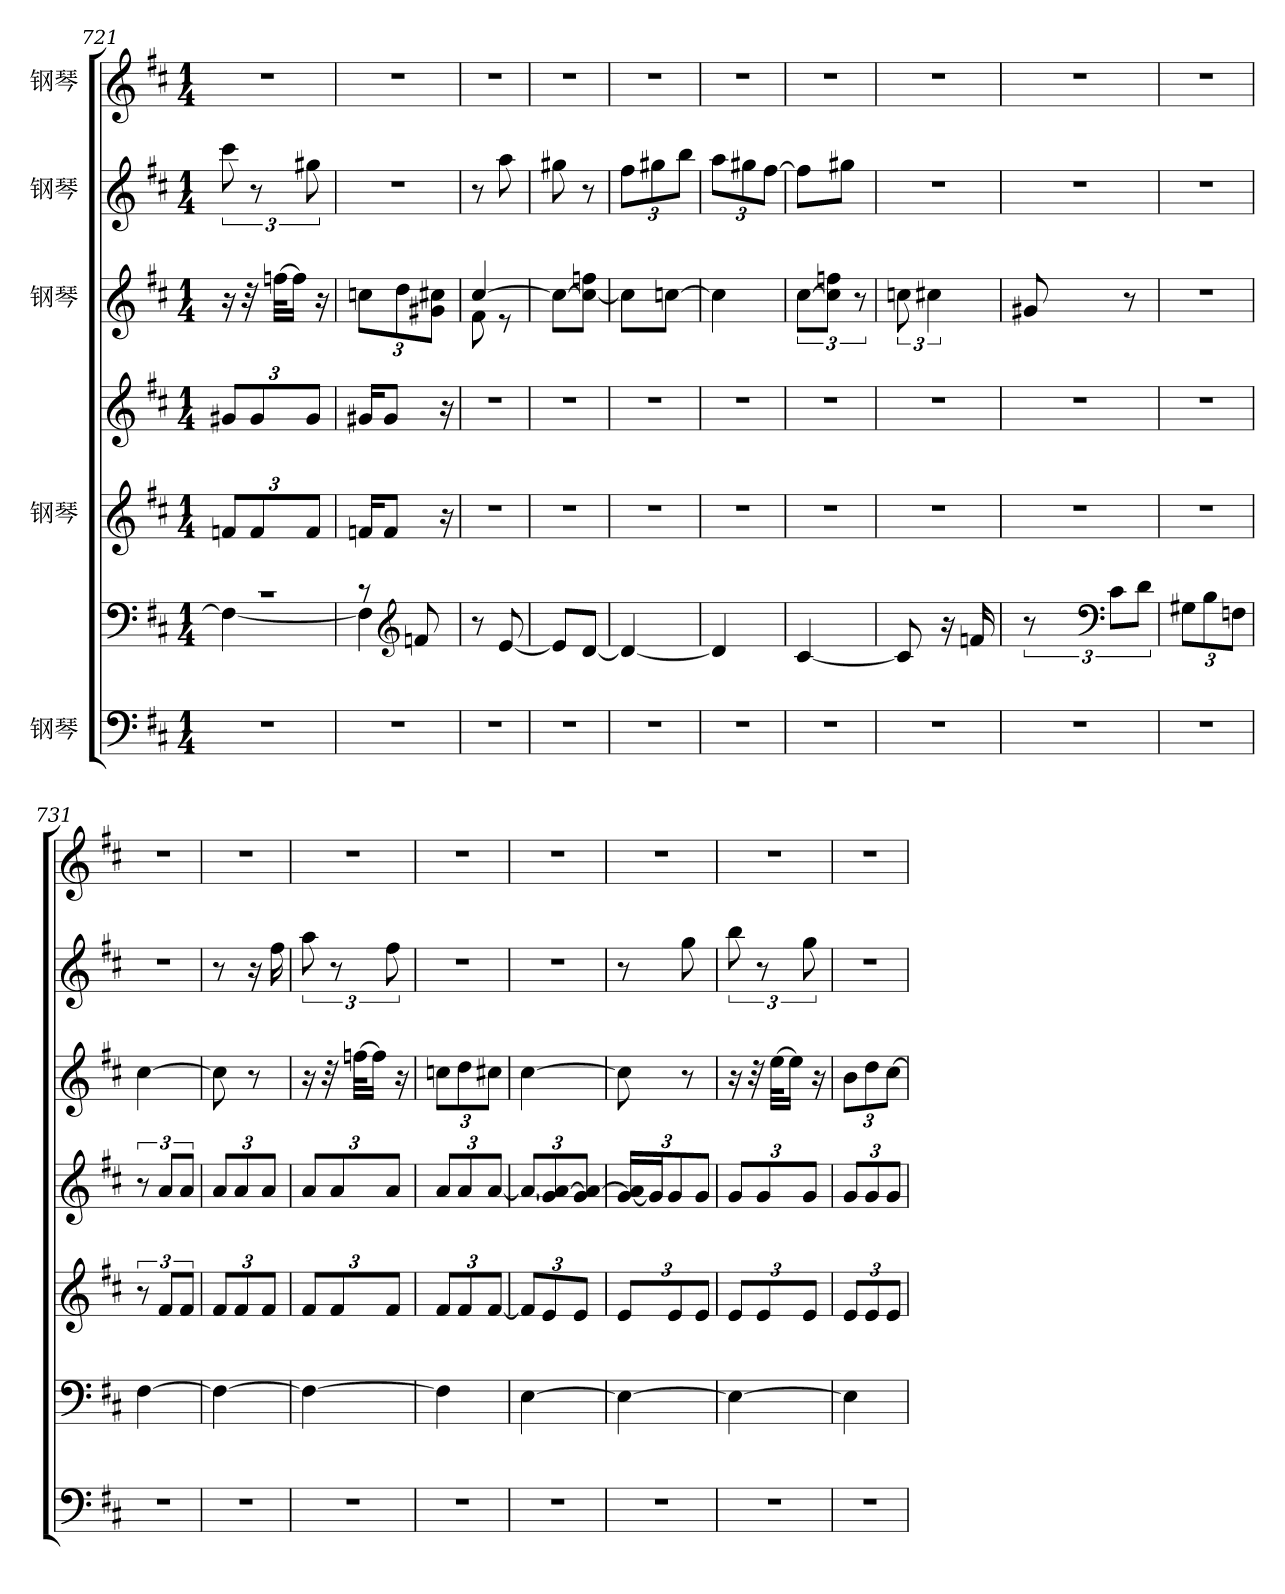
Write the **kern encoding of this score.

**kern	**kern	**kern	**kern	**kern	**kern	**kern
*part5	*part5	*part4	*part4	*part3	*part2	*part1
*staff7	*staff6	*staff5	*staff4	*staff3	*staff2	*staff1
*I"钢琴	*	*I"钢琴	*	*I"钢琴	*I"钢琴	*I"钢琴
*clefF4	*clefF4	*clefG2	*clefG2	*clefG2	*clefG2	*clefG2
*k[f#c#]	*k[f#c#]	*k[f#c#]	*k[f#c#]	*k[f#c#]	*k[f#c#]	*k[f#c#]
*M1/4	*M1/4	*M1/4	*M1/4	*M1/4	*M1/4	*M1/4
=721	=721	=721	=721	=721	=721	=721
*	*^	*	*	*	*	*
*	*	*	*Xbrackettup	*Xbrackettup	*	*	*
4r	4r	4F\_	12fn/L	12g#X/L	16r	12ccc#\	4r
.	.	.	.	.	32r	.	.
.	.	.	12f/	12g#/	.	12r	.
.	.	.	.	.	[32ffn\KLL	.	.
.	.	.	.	.	16ff\JJ]	.	.
.	.	.	12f/J	12g#/J	.	12gg#X\	.
.	.	.	.	.	16r	.	.
!!LO:PB:g=z
=722	=722	=722	=722	=722	=722	=722	=722
*	*	*	*	*	*Xbrackettup	*	*
4r	8r	4F\]	16fn/KL	16g#X/KL	12ccn\L	4r	4r
.	.	.	8f/J	8g#/J	.	.	.
.	.	.	.	.	12dd\	.	.
*	*clefG2	*	*	*	*	*	*
.	8fn/	.	.	.	.	.	.
.	.	.	.	.	12g#X\ 12cc#X\J	.	.
.	.	.	16r	16r	.	.	.
*	*v	*v	*	*	*	*	*
=723	=723	=723	=723	=723	=723	=723
*	*	*	*	*^	*	*
4r	8r	4r	4r	[4cc#/	8f#\	8r	4r
.	[8e/	.	.	.	8r	8aa\	.
*	*	*	*	*v	*v	*	*
=724	=724	=724	=724	=724	=724	=724
4r	8e/L]	4r	4r	8cc#\L_	8gg#X\	4r
.	[8d/J	.	.	8cc#\_ 8ffn\J	8r	.
=725	=725	=725	=725	=725	=725	=725
*	*	*	*	*	*Xbrackettup	*
4r	4d/_	4r	4r	8cc#\L]	12ff#\L	4r
.	.	.	.	.	12gg#X\	.
.	.	.	.	[8ccn\J	.	.
.	.	.	.	.	12bb\J	.
=726	=726	=726	=726	=726	=726	=726
4r	4d/]	4r	4r	4cc\]	12aa\L	4r
.	.	.	.	.	12gg#X\	.
.	.	.	.	.	[12ff#\J	.
=727	=727	=727	=727	=727	=727	=727
*	*	*	*	*brackettup	*	*
4r	[4c#/	4r	4r	[12cc#\L	8ff#\L]	4r
.	.	.	.	12cc#\] 12ffn\J	.	.
.	.	.	.	.	8gg#X\J	.
.	.	.	.	12r	.	.
=728	=728	=728	=728	=728	=728	=728
4r	8c#/]	4r	4r	12ccn\	4r	4r
.	.	.	.	6cc#X\	.	.
.	16r	.	.	.	.	.
.	16fn/	.	.	.	.	.
!!LO:PB:g=z
=729	=729	=729	=729	=729	=729	=729
4r	12r	4r	4r	8g#X/	4r	4r
*	*clefF4	*	*	*	*	*
.	12c#\L	.	.	.	.	.
.	.	.	.	8r	.	.
.	12d\J	.	.	.	.	.
=730	=730	=730	=730	=730	=730	=730
*	*Xbrackettup	*	*	*	*	*
4r	12G#X\L	4r	4r	4r	4r	4r
.	12B\	.	.	.	.	.
.	12Fn\J	.	.	.	.	.
=731	=731	=731	=731	=731	=731	=731
*	*	*brackettup	*brackettup	*	*	*
4r	[4F#\	12r	12r	[4cc#\	4r	4r
.	.	12f#/L	12a/L	.	.	.
.	.	12f#/J	12a/J	.	.	.
=732	=732	=732	=732	=732	=732	=732
*	*	*Xbrackettup	*Xbrackettup	*	*	*
4r	4F#\_	12f#/L	12a/L	8cc#\]	8r	4r
.	.	12f#/	12a/	.	.	.
.	.	.	.	8r	16r	.
.	.	12f#/J	12a/J	.	.	.
.	.	.	.	.	16ff#\	.
=733	=733	=733	=733	=733	=733	=733
*	*	*	*	*	*brackettup	*
4r	4F#\_	12f#/L	12a/L	16r	12aa\	4r
.	.	.	.	32r	.	.
.	.	12f#/	12a/	.	12r	.
.	.	.	.	[32ffn\KLL	.	.
.	.	.	.	16ff\JJ]	.	.
.	.	12f#/J	12a/J	.	12ff#\	.
.	.	.	.	16r	.	.
=734	=734	=734	=734	=734	=734	=734
*	*	*	*	*Xbrackettup	*	*
4r	4F#\]	12f#/L	12a/L	12ccn\L	4r	4r
.	.	12f#/	12a/	12dd\	.	.
.	.	[12f#/J	[12a/J	12cc#X\J	.	.
=735	=735	=735	=735	=735	=735	=735
4r	[4E\	12f#/L]	12a/L_	[4cc#\	4r	4r
.	.	12e/	12g/ 12a/_	.	.	.
.	.	12e/J	12g/ 12a/_J	.	.	.
=736	=736	=736	=736	=736	=736	=736
4r	4E\_	12e/L	[24g/ 24a/]LL	8cc#\]	8r	4r
.	.	.	24g/J]	.	.	.
.	.	12e/	12g/	.	.	.
.	.	.	.	8r	8gg\	.
.	.	12e/J	12g/J	.	.	.
!!LO:PB:g=z
=737	=737	=737	=737	=737	=737	=737
4r	4E\_	12e/L	12g/L	16r	12bb\	4r
.	.	.	.	32r	.	.
.	.	12e/	12g/	.	12r	.
.	.	.	.	[32ee\KLL	.	.
.	.	.	.	16ee\JJ]	.	.
.	.	12e/J	12g/J	.	12gg\	.
.	.	.	.	16r	.	.
=738	=738	=738	=738	=738	=738	=738
4r	4E\]	12e/L	12g/L	12b\L	4r	4r
.	.	12e/	12g/	12dd\	.	.
.	.	12e/J	12g/J	[12cc#\J	.	.
=	=	=	=	=	=	=
*-	*-	*-	*-	*-	*-	*-
